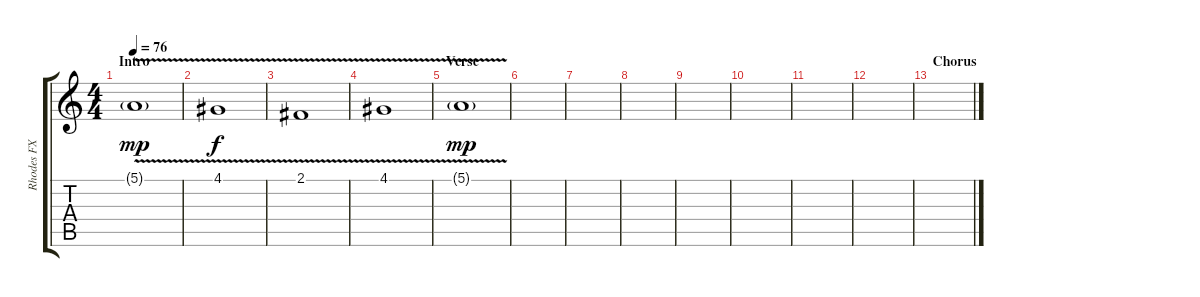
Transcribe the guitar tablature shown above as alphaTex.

\track ("Rhodes FX" "Rhodes FX") {instrument fx6goblins}
\staff {score tabs}
\tuning (E4 B3 G3 D3 A2 E2) {hide}
\ts (4 4)
\section ("" "Intro")
\tempo 76
\clef g2
\ks c
5.1{v g}.1{dy mp instrument fx6goblins} |
4.1{v}.1{dy f} |
2.1{v}.1 |
4.1{v}.1 |
\section ("" "Verse")
5.1{v g}.1{dy mp} |
|
|
|
|
|
|
|
\section ("" "Chorus")
